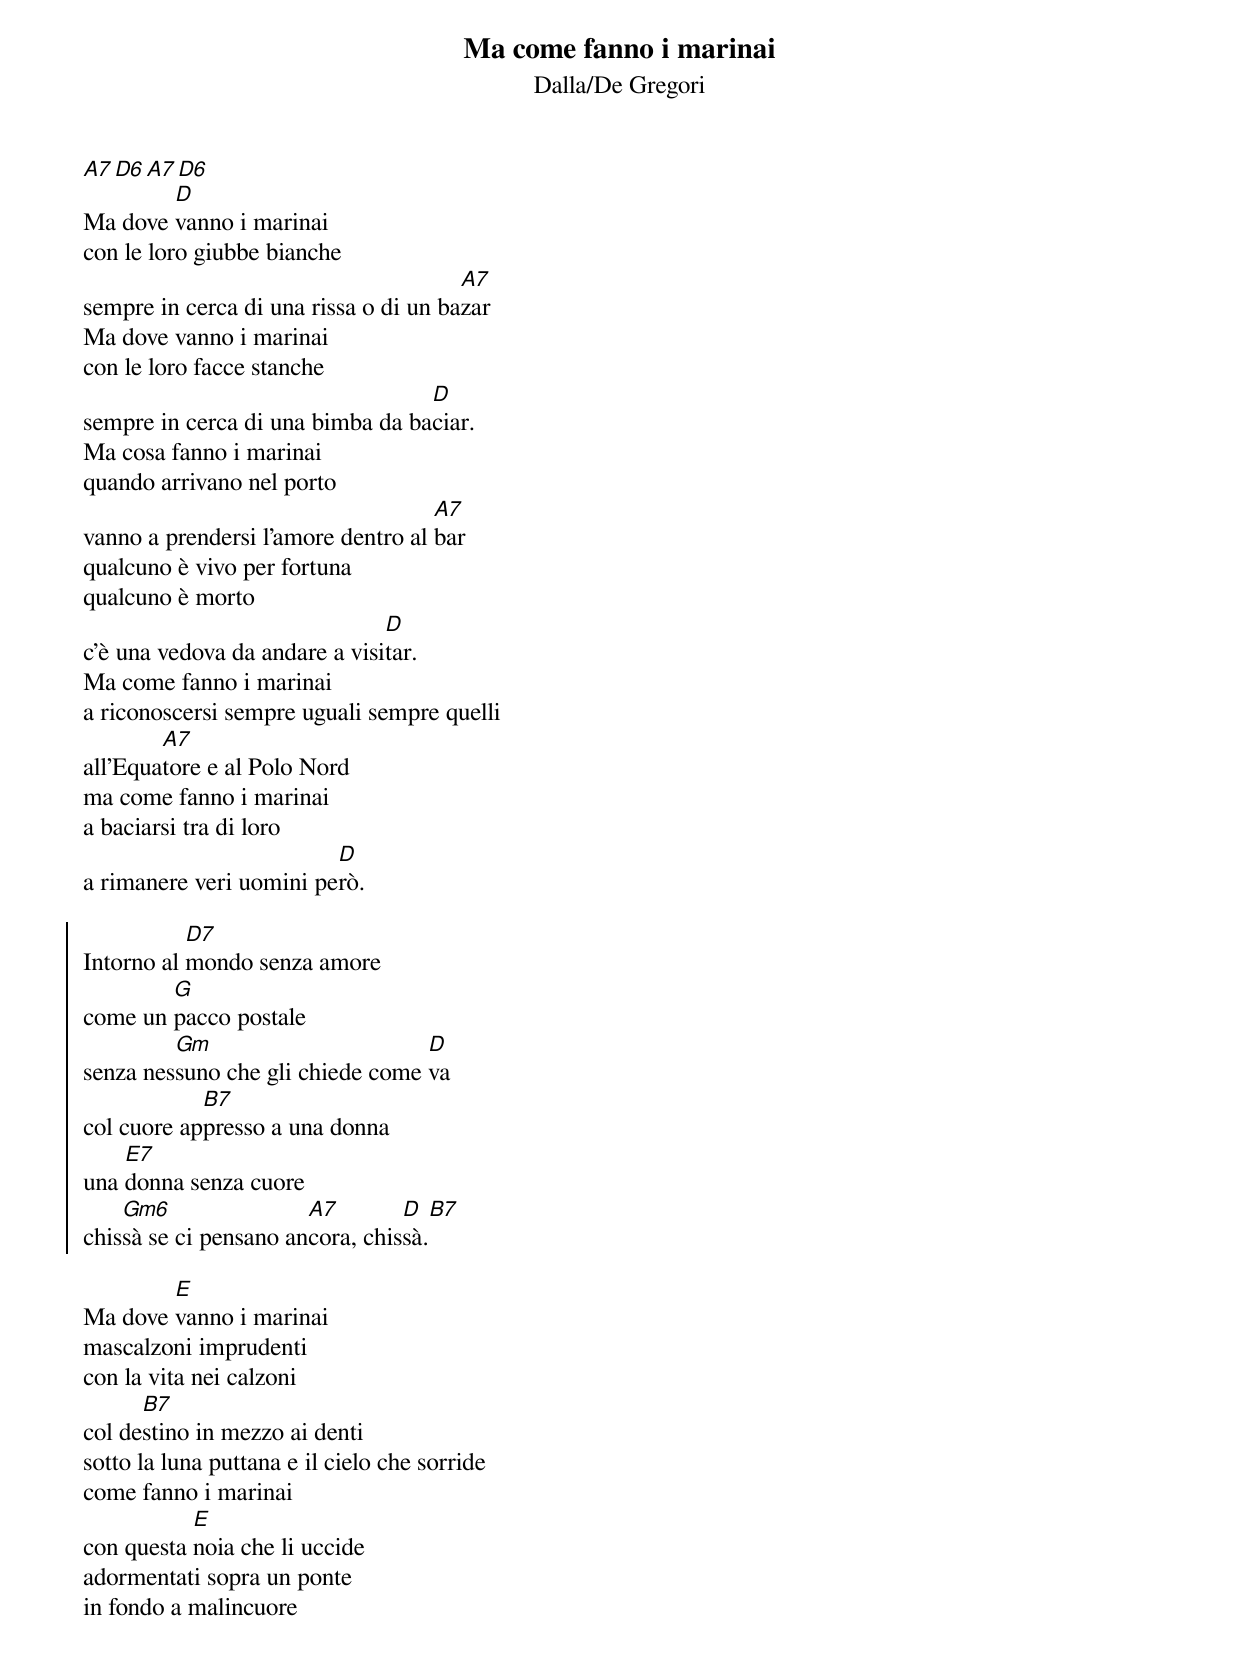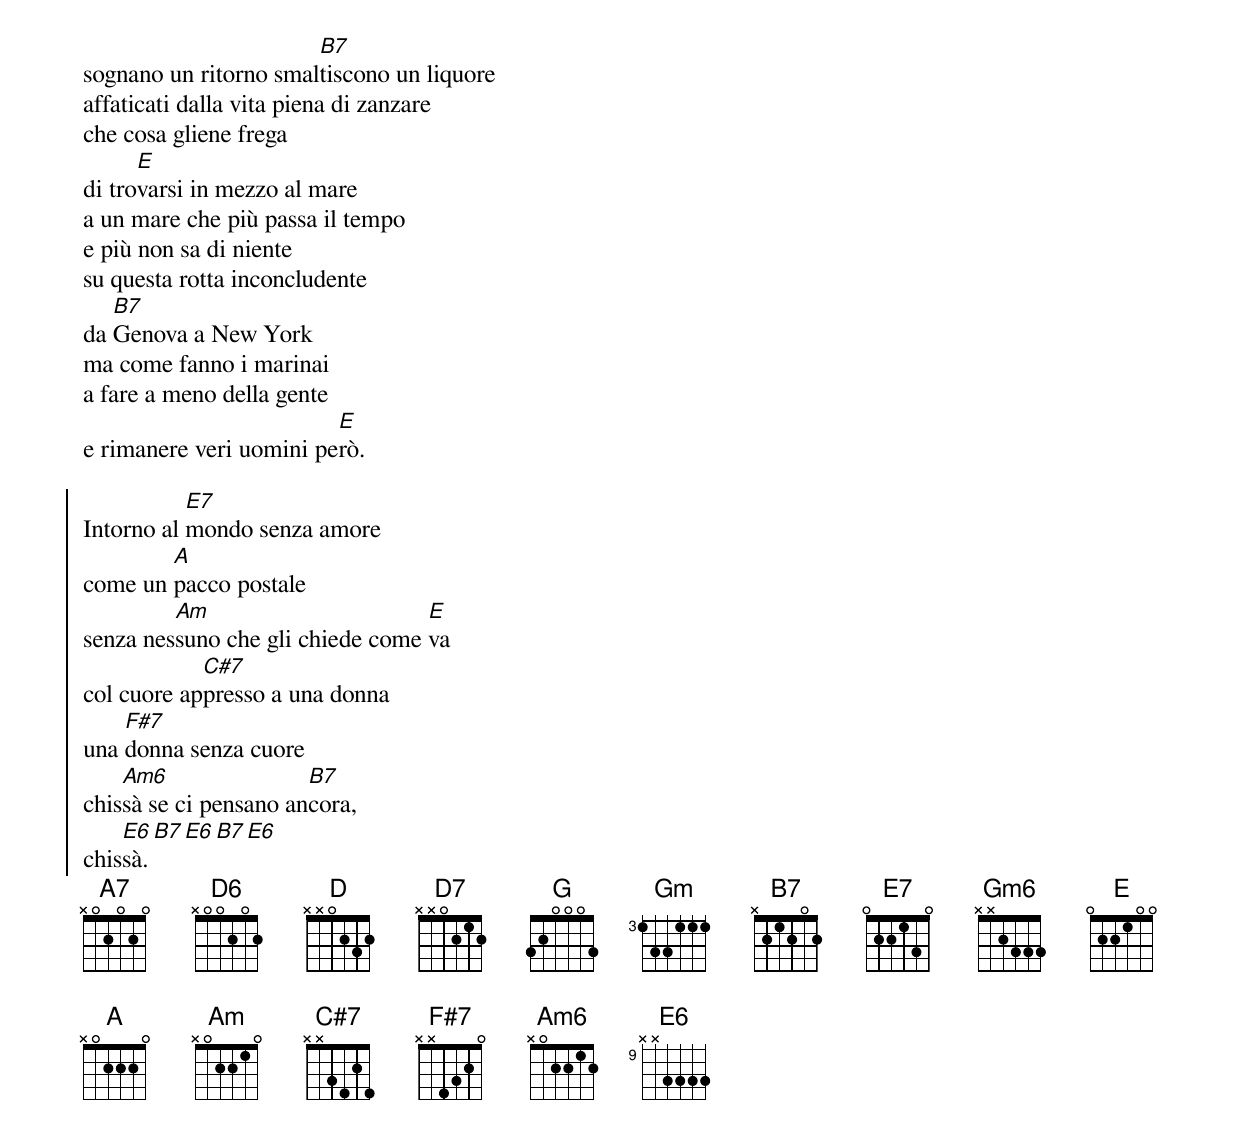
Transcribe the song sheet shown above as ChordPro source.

{title: Ma come fanno i marinai}
{subtitle: Dalla/De Gregori}

[A7][D6][A7][D6]
Ma dove [D]vanno i marinai
con le loro giubbe bianche
sempre in cerca di una rissa o di un ba[A7]zar
Ma dove vanno i marinai
con le loro facce stanche
sempre in cerca di una bimba da ba[D]ciar.
Ma cosa fanno i marinai
quando arrivano nel porto
vanno a prendersi l'amore dentro al [A7]bar
qualcuno è vivo per fortuna
qualcuno è morto
c'è una vedova da andare a visi[D]tar.
Ma come fanno i marinai
a riconoscersi sempre uguali sempre quelli
all'Equa[A7]tore e al Polo Nord
ma come fanno i marinai
a baciarsi tra di loro
a rimanere veri uomini pe[D]rò.

{soc}
Intorno al [D7]mondo senza amore
come un [G]pacco postale
senza nes[Gm]suno che gli chiede come [D]va
col cuore ap[B7]presso a una donna
una [E7]donna senza cuore
chis[Gm6]sà se ci pensano an[A7]cora, chis[D]sà.[B7]
{eoc}

Ma dove [E]vanno i marinai
mascalzoni imprudenti
con la vita nei calzoni
col de[B7]stino in mezzo ai denti
sotto la luna puttana e il cielo che sorride
come fanno i marinai
con questa [E]noia che li uccide
adormentati sopra un ponte
in fondo a malincuore
sognano un ritorno smal[B7]tiscono un liquore
affaticati dalla vita piena di zanzare
che cosa gliene frega
di tro[E]varsi in mezzo al mare
a un mare che più passa il tempo
e più non sa di niente
su questa rotta inconcludente
da [B7]Genova a New York
ma come fanno i marinai
a fare a meno della gente
e rimanere veri uomini pe[E]rò.

{soc}
Intorno al [E7]mondo senza amore
come un [A]pacco postale
senza nes[Am]suno che gli chiede come [E]va
col cuore ap[C#7]presso a una donna
una [F#7]donna senza cuore
chis[Am6]sà se ci pensano an[B7]cora,
chis[E6]sà.[B7][E6][B7][E6]
{eoc}
